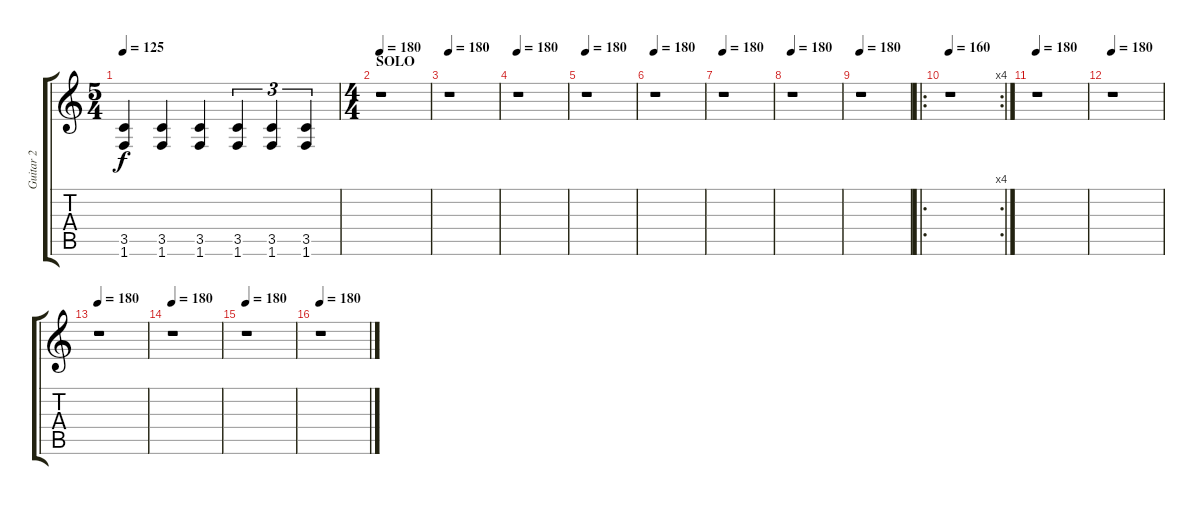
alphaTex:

\track ("Guitar 2" "Guitar 2") {instrument distortionguitar}
\staff {score tabs}
\tuning (E4 B3 G3 D3 A2 E2) {hide}
\ts (5 4)
\tempo 125
\clef g2
\ks c
(3.5 1.6).4{dy f} (3.5 1.6).4 (3.5 1.6).4 (3.5 1.6).4{tu (3 2)} (3.5 1.6).4{tu (3 2)} (3.5 1.6).4{tu (3 2)} |
\ts (4 4)
\section ("" "SOLO")
\tempo 180
r.1 |
\tempo 180
r.1 |
\tempo 180
r.1 |
\tempo 180
r.1 |
\tempo 180
r.1 |
\tempo 180
r.1 |
\tempo 180
r.1 |
\tempo 180
r.1 |
\ro
\rc 4
\tempo 180
\tempo 160
r.1 |
\tempo 180
r.1 |
\tempo 180
r.1 |
\tempo 180
r.1 |
\tempo 180
r.1 |
\tempo 180
r.1 |
\tempo 180
r.1
